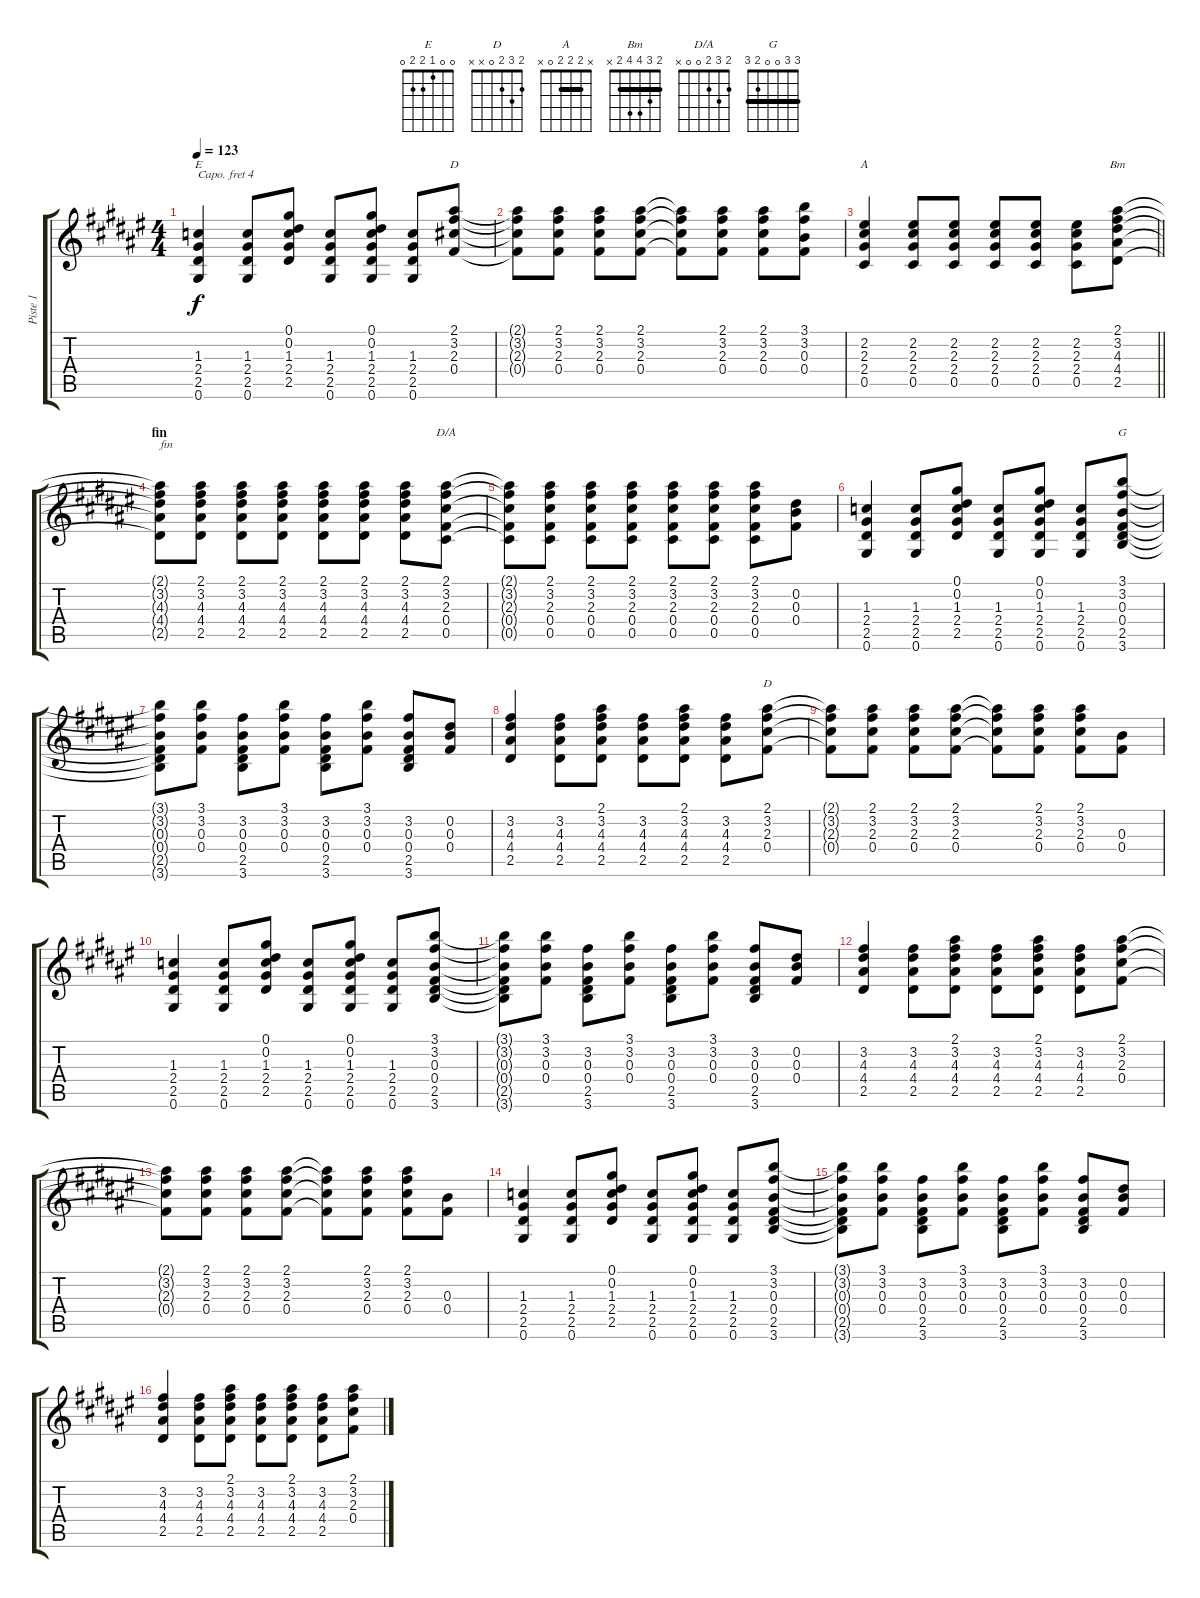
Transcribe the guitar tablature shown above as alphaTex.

\track ("Piste 1" "Piste 1") {instrument acousticguitarsteel}
\staff {score tabs}
\capo 4
\tuning (E4 B3 G3 D3 A2 E2) {hide}
\chord ("E" 0 0 1 2 2 0)
\chord ("D" 2 3 2 0 x x) {barre 2}
\chord ("A" x 2 2 2 0 x) {barre 2}
\chord ("Bm" 2 3 4 4 2 x) {barre 2}
\chord ("D/A" 2 3 2 0 0 x)
\chord ("G" 3 3 0 0 2 3) {barre 3}
\chord ("D" 2 3 2 0 x x)
\ts (4 4)
\tempo 123
\clef g2
\ks f#
(1.3 2.4 2.5 0.6).4{ch "E" dy f} (1.3 2.4 2.5 0.6).8 (0.1 0.2 1.3 2.4 2.5).8 (1.3 2.4 2.5 0.6).8 (0.1 0.2 1.3 2.4 2.5 0.6).8 (1.3 2.4 2.5 0.6).8 (2.1 3.2 2.3 0.4).8{ch "D"} |
(2.1{t} 3.2{t} 2.3{t} 0.4{t}).8 (2.1 3.2 2.3 0.4).8 (2.1 3.2 2.3 0.4).8 (2.1 3.2 2.3 0.4).8 (2.1{t} 3.2{t} 2.3{t} 0.4{t}).8 (2.1 3.2 2.3 0.4).8 (2.1 3.2 2.3 0.4).8 (3.1 3.2 0.3 0.4).8 |
\barLineRight lightlight
(2.2 2.3 2.4 0.5).4{ch "A"} (2.2 2.3 2.4 0.5).8 (2.2 2.3 2.4 0.5).8 (2.2 2.3 2.4 0.5).8 (2.2 2.3 2.4 0.5).8 (2.2 2.3 2.4 0.5).8 (2.1 3.2 4.3 4.4 2.5).8{ch "Bm"} |
\section ("" "fin")
(2.1{t} 3.2{t} 4.3{t} 4.4{t} 2.5{t}).8{txt "fin"} (2.1 3.2 4.3 4.4 2.5).8 (2.1 3.2 4.3 4.4 2.5).8 (2.1 3.2 4.3 4.4 2.5).8 (2.1 3.2 4.3 4.4 2.5).8 (2.1 3.2 4.3 4.4 2.5).8 (2.1 3.2 4.3 4.4 2.5).8 (2.1 3.2 2.3 0.4 0.5).8{ch "D/A"} |
(2.1{t} 3.2{t} 2.3{t} 0.4{t} 0.5{t}).8 (2.1 3.2 2.3 0.4 0.5).8 (2.1 3.2 2.3 0.4 0.5).8 (2.1 3.2 2.3 0.4 0.5).8 (2.1 3.2 2.3 0.4 0.5).8 (2.1 3.2 2.3 0.4 0.5).8 (2.1 3.2 2.3 0.4 0.5).8 (0.2 0.3 0.4).8 |
(1.3 2.4 2.5 0.6).4 (1.3 2.4 2.5 0.6).8 (0.1 0.2 1.3 2.4 2.5).8 (1.3 2.4 2.5 0.6).8 (0.1 0.2 1.3 2.4 2.5 0.6).8 (1.3 2.4 2.5 0.6).8 (3.1 3.2 0.3 0.4 2.5 3.6).8{ch "G"} |
(3.1{t} 3.2{t} 0.3{t} 0.4{t} 2.5{t} 3.6{t}).8 (3.1 3.2 0.3 0.4).8 (3.2 0.3 0.4 2.5 3.6).8 (3.1 3.2 0.3 0.4).8 (3.2 0.3 0.4 2.5 3.6).8 (3.1 3.2 0.3 0.4).8 (3.2 0.3 0.4 2.5 3.6).8 (0.2 0.3 0.4).8 |
(3.2 4.3 4.4 2.5).4 (3.2 4.3 4.4 2.5).8 (2.1 3.2 4.3 4.4 2.5).8 (3.2 4.3 4.4 2.5).8 (2.1 3.2 4.3 4.4 2.5).8 (3.2 4.3 4.4 2.5).8 (2.1 3.2 2.3 0.4).8{ch "D"} |
(2.1{t} 3.2{t} 2.3{t} 0.4{t}).8 (2.1 3.2 2.3 0.4).8 (2.1 3.2 2.3 0.4).8 (2.1 3.2 2.3 0.4).8 (2.1{t} 3.2{t} 2.3{t} 0.4{t}).8 (2.1 3.2 2.3 0.4).8 (2.1 3.2 2.3 0.4).8 (0.3 0.4).8 |
(1.3 2.4 2.5 0.6).4 (1.3 2.4 2.5 0.6).8 (0.1 0.2 1.3 2.4 2.5).8 (1.3 2.4 2.5 0.6).8 (0.1 0.2 1.3 2.4 2.5 0.6).8 (1.3 2.4 2.5 0.6).8 (3.1 3.2 0.3 0.4 2.5 3.6).8 |
(3.1{t} 3.2{t} 0.3{t} 0.4{t} 2.5{t} 3.6{t}).8 (3.1 3.2 0.3 0.4).8 (3.2 0.3 0.4 2.5 3.6).8 (3.1 3.2 0.3 0.4).8 (3.2 0.3 0.4 2.5 3.6).8 (3.1 3.2 0.3 0.4).8 (3.2 0.3 0.4 2.5 3.6).8 (0.2 0.3 0.4).8 |
(3.2 4.3 4.4 2.5).4 (3.2 4.3 4.4 2.5).8 (2.1 3.2 4.3 4.4 2.5).8 (3.2 4.3 4.4 2.5).8 (2.1 3.2 4.3 4.4 2.5).8 (3.2 4.3 4.4 2.5).8 (2.1 3.2 2.3 0.4).8 |
(2.1{t} 3.2{t} 2.3{t} 0.4{t}).8 (2.1 3.2 2.3 0.4).8 (2.1 3.2 2.3 0.4).8 (2.1 3.2 2.3 0.4).8 (2.1{t} 3.2{t} 2.3{t} 0.4{t}).8 (2.1 3.2 2.3 0.4).8 (2.1 3.2 2.3 0.4).8 (0.3 0.4).8 |
(1.3 2.4 2.5 0.6).4 (1.3 2.4 2.5 0.6).8 (0.1 0.2 1.3 2.4 2.5).8 (1.3 2.4 2.5 0.6).8 (0.1 0.2 1.3 2.4 2.5 0.6).8 (1.3 2.4 2.5 0.6).8 (3.1 3.2 0.3 0.4 2.5 3.6).8 |
(3.1{t} 3.2{t} 0.3{t} 0.4{t} 2.5{t} 3.6{t}).8 (3.1 3.2 0.3 0.4).8 (3.2 0.3 0.4 2.5 3.6).8 (3.1 3.2 0.3 0.4).8 (3.2 0.3 0.4 2.5 3.6).8 (3.1 3.2 0.3 0.4).8 (3.2 0.3 0.4 2.5 3.6).8 (0.2 0.3 0.4).8 |
(3.2 4.3 4.4 2.5).4 (3.2 4.3 4.4 2.5).8 (2.1 3.2 4.3 4.4 2.5).8 (3.2 4.3 4.4 2.5).8 (2.1 3.2 4.3 4.4 2.5).8 (3.2 4.3 4.4 2.5).8 (2.1 3.2 2.3 0.4).8
